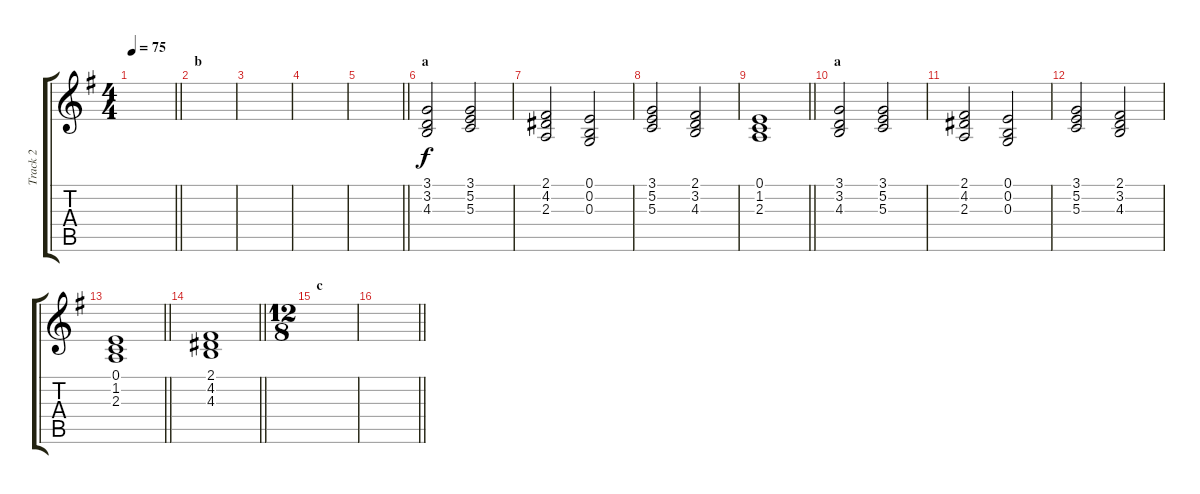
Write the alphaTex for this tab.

\track ("Track 2" "Track 2") {instrument synthstrings1}
\staff {score tabs}
\tuning (E4 B3 G3 D3 A2 E2) {hide}
\ts (4 4)
\tempo 75
\clef g2
\barLineRight lightlight
\ks g
|
\section ("" "b")
|
|
|
\barLineRight lightlight
|
\section ("" "a")
(3.1 3.2 4.3).2 (3.1 5.2 5.3).2 |
(2.1 4.2 2.3).2 (0.1 0.2 0.3).2 |
(3.1 5.2 5.3).2 (2.1 3.2 4.3).2 |
\barLineRight lightlight
(0.1 1.2 2.3).1 |
\section ("" "a")
(3.1 3.2 4.3).2 (3.1 5.2 5.3).2 |
(2.1 4.2 2.3).2 (0.1 0.2 0.3).2 |
(3.1 5.2 5.3).2 (2.1 3.2 4.3).2 |
\barLineRight lightlight
(0.1 1.2 2.3).1 |
\barLineRight lightlight
(2.1 4.2 4.3).1 |
\ts (12 8)
\section ("" "c")
|
\barLineRight lightlight
